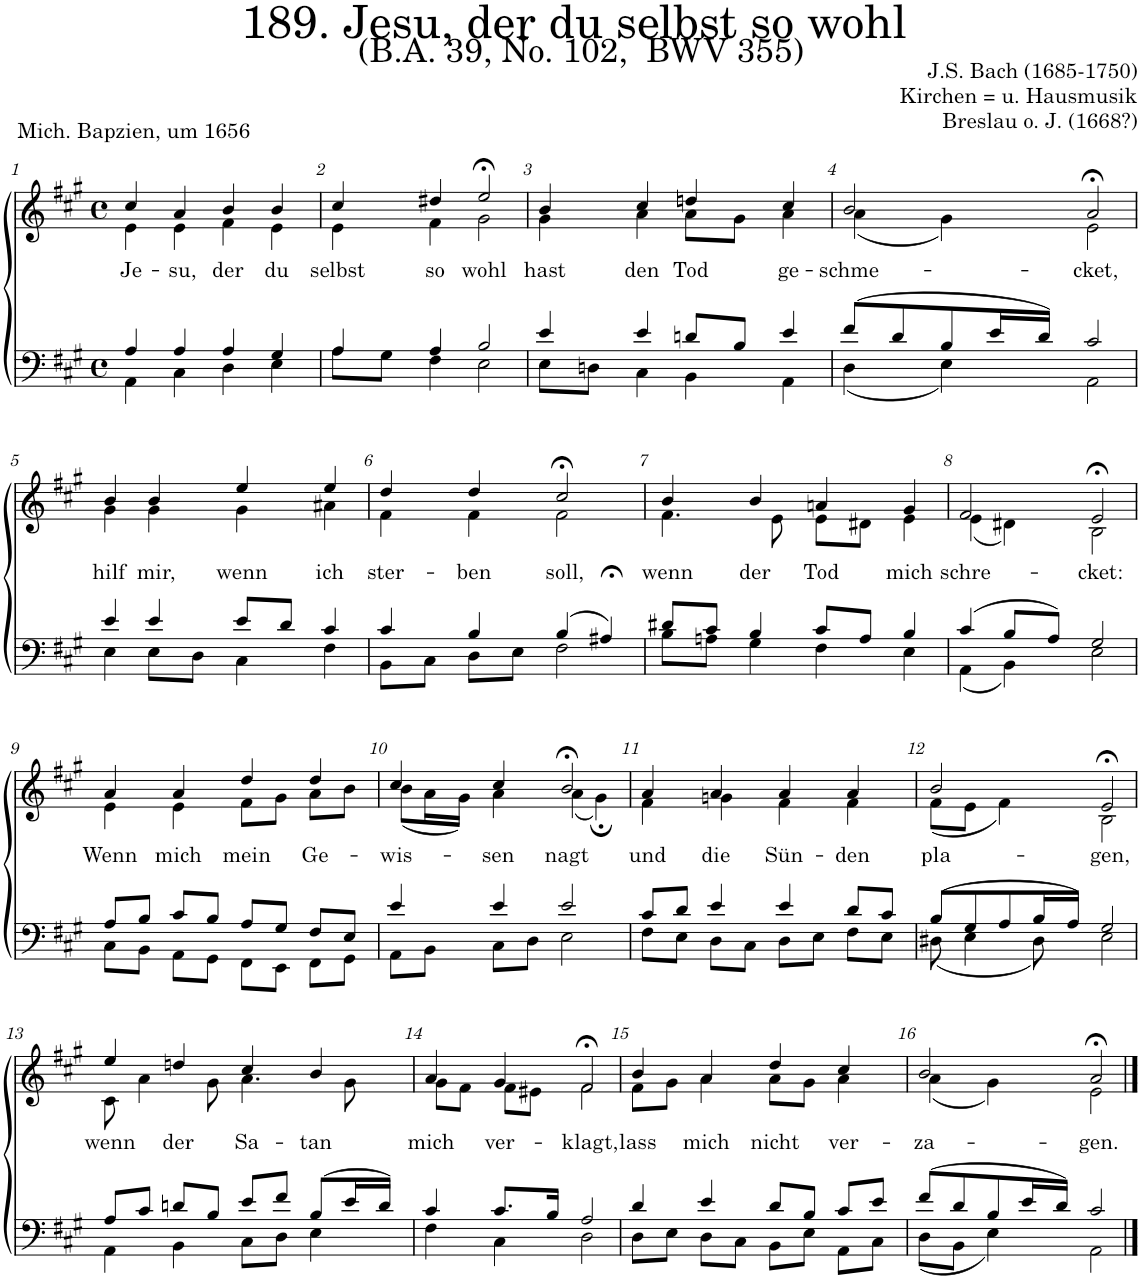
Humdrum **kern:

**kern	**kern	**text
*part2	*part1	*part1
*staff2	*staff1	*staff1
*I"Tenor/Bass	*I"Soprano/Alto	*
*clefF4	*clefG2	*
*k[f#c#g#]	*k[f#c#g#]	*
*M4/4	*M4/4	*
*met(c)	*met(c)	*
=1	=1	=1
*^	*	*
!	!	!	!LO:LY:b
*	*	*^	*
4A/	4AA\	4cc#;</	4e\	Je-
!	!	!	!	!LO:LY:b
4A/	4C#\	4a,/	4e\	-su,
!	!	!	!	!LO:LY:b
4A/	4D\	4b/	4f#\	der
!	!	!	!	!LO:LY:b
4G#/	4E\	4b/	4e\	du
=2	=2	=2	=2	=2
!	!	!	!	!LO:LY:b
4A/	8A\L	4cc#/	4e\	selbst
.	8G#\J	.	.	.
!	!	!	!	!LO:LY:b
4A/	4F#\	4dd#X/	4f#\	so
!	!	!	!	!LO:LY:b
2B/	2E\	2ee;<,/	2g#\	wohl
=3	=3	=3	=3	=3
!	!	!	!	!LO:LY:b
4e/	8E\L	4b/	4g#\	hast
.	8Dn\J	.	.	.
!	!	!	!	!LO:LY:b
4e/	4C#\	4cc#/	4a\	den
!	!	!	!	!LO:LY:b
8dn/L	4BB\	4ddn/	8a\L	Tod
8B/J	.	.	8g#\J	.
!	!	!	!	!LO:LY:b
4e/	4AA\	4cc#/	4a\	ge-
=4	=4	=4	=4	=4
!	!	!	!	!LO:LY:b
(8f#/L	(4D\	2b/	(4a\	-schme-
8d/	.	.	.	.
8B/	4E\)	.	4g#\)	.
16e;</L	.	.	.	.
16d/JJ)	.	.	.	.
!	!	!	!	!LO:LY:b
2c#/	2AA\	2a;<,/	2e\	-cket,
!!LO:LB:g=z	!!
=5	=5	=5	=5	=5
!	!	!	!	!LO:LY:b
4e/	4E\	4b/	4g#\	hilf
!	!	!	!	!LO:LY:b
4e/	8E\L	4b/	4g#\	mir,
.	8D\J	.	.	.
!	!	!	!	!LO:LY:b
8e/L	4C#\	4ee/	4g#\	wenn
8d/J	.	.	.	.
!	!	!	!	!LO:LY:b
4c#/	4F#\	4ee/	4a#X\	ich
=6	=6	=6	=6	=6
!	!	!	!	!LO:LY:b
4c#/	8BB\L	4dd/	4f#\	ster-
.	8C#\J	.	.	.
!	!	!	!	!LO:LY:b
4B/	8D\L	4dd/	4f#\	-ben
.	8E\J	.	.	.
!	!	!	!	!LO:LY:b
(4B/	2F#\	2cc#;<,/	2f#\	soll,
4A#X;</)	.	.	.	.
=7	=7	=7	=7	=7
!	!	!	!	!LO:LY:b
8d#X/L	8B\L	4b/	4.f#\	wenn
8c#/J	8An\J	.	.	.
!	!	!	!	!LO:LY:b
4B/	4G#\	4b/	.	der
.	.	.	8e\	.
!	!	!	!	!LO:LY:b
8c#/L	4F#\	4an/	8e\L	Tod
8A/J	.	.	8d#X\J	.
!	!	!	!	!LO:LY:b
4B/	4E\	4g#/	4e\	mich
=8	=8	=8	=8	=8
!	!	!	!	!LO:LY:b
(4c#/	(4AA\	2f#/	(4e\	schre-
8B/L	4BB\)	.	4d#X\)	.
8A/J)	.	.	.	.
!	!	!	!	!LO:LY:b
2G#/	2E\	2e;<,/	2B\	-cket:
!!LO:LB:g=z	!!
=9	=9	=9	=9	=9
!	!	!	!	!LO:LY:b
8A/L	8C#\L	4a/	4e\	Wenn
8B/J	8BB\J	.	.	.
!	!	!	!	!LO:LY:b
8c#/L	8AA\L	4a/	4e\	mich
8B/J	8GG#\J	.	.	.
!	!	!	!	!LO:LY:b
8A/L	8FF#\L	4dd/	8f#\L	mein
8G#/J	8EE\J	.	8g#\J	.
!	!	!	!	!LO:LY:b
8F#/L	8FF#\L	4dd/	8a\L	Ge-
8E/J	8GG#\J	.	8b\J	.
=10	=10	=10	=10	=10
!	!	!	!	!LO:LY:b
4e/	8AA\L	4cc#/	(8b\L	-wis-
.	8BB\J	.	16a\L	.
.	.	.	16g#\JJ)	.
!	!	!	!	!LO:LY:b
4e/	8C#\L	4cc#/	4a\	-sen
.	8D\J	.	.	.
!	!	!	!	!LO:LY:b
2e/	2E\	2b;<,/	(4a\	nagt
.	.	.	4g#;\)	.
=11	=11	=11	=11	=11
!	!	!	!	!LO:LY:b
8c#/L	8F#\L	4a/	4f#\	und
8d/J	8E\J	.	.	.
!	!	!	!	!LO:LY:b
4e/	8D\L	4a/	4gn\	die
.	8C#\J	.	.	.
!	!	!	!	!LO:LY:b
4e/	8D\L	4a/	4f#\	Sün-
.	8E\J	.	.	.
!	!	!	!	!LO:LY:b
8d/L	8F#\L	4a/	4f#\	-den
8c#/J	8E\J	.	.	.
=12	=12	=12	=12	=12
!	!	!	!	!LO:LY:b
(8B;</L	(8D#X\	2b/	(8f#\L	pla-
8G#/	4E\	.	8e\J	.
8A/	.	.	4f#\)	.
16B/L	8D#\)	.	.	.
16A/JJ)	.	.	.	.
!	!	!	!	!LO:LY:b
2G#/	2E\	2e;<,/	2B\	-gen,
!!LO:LB:g=z	!!
=13	=13	=13	=13	=13
!	!	!	!	!LO:LY:b
8A/L	4AA\	4ee;</	8c#\	wenn
8c#/J	.	.	4a\	.
!	!	!	!	!LO:LY:b
8dn/L	4BB\	4ddn/	.	der
8B/J	.	.	8g#\	.
!	!	!	!	!LO:LY:b
8e/L	8C#\L	4cc#/	4.a\	Sa-
8f#/J	8D\J	.	.	.
!	!	!	!	!LO:LY:b
(8B/L	4E\	4b/	.	-tan
16e/L	.	.	8g#\	.
16d/JJ)	.	.	.	.
=14	=14	=14	=14	=14
!	!	!	!	!LO:LY:b
4c#/	4F#\	4a/	8g#\L	mich
.	.	.	8f#\J	.
!	!	!	!	!LO:LY:b
8.c#/L	4C#\	4g#/	8f#\L	ver-
.	.	.	8e#X\J	.
16B/Jk	.	.	.	.
!	!	!	!	!LO:LY:b
2A/	2D\	2f#;<,/	2f#\	-klagt,
=15	=15	=15	=15	=15
!	!	!	!	!LO:LY:b
4d/	8D\L	4b/	8f#\L	lass
.	8E\J	.	8g#\J	.
!	!	!	!	!LO:LY:b
4e/	8D\L	4a/	4a\	mich
.	8C#\J	.	.	.
!	!	!	!	!LO:LY:b
8d/L	8BB\L	4dd/	8a\L	nicht
8B/J	8E\J	.	8g#\J	.
!	!	!	!	!LO:LY:b
8c#/L	8AA\L	4cc#/	4a\	ver-
8e/J	8C#\J	.	.	.
=16	=16	=16	=16	=16
!	!	!	!	!LO:LY:b
(8f#/L	(8D\L	2b/	(4a\	-za-
8d/	8BB\J	.	.	.
8B/	4E\)	.	4g#\)	.
16e/L	.	.	.	.
16d;</JJ)	.	.	.	.
!	!	!	!	!LO:LY:b
2c#/	2AA\	2a;</	2e\	-gen.
*v	*v	*	*	*
*	*v	*v	*
==	==	==
*-	*-	*-
